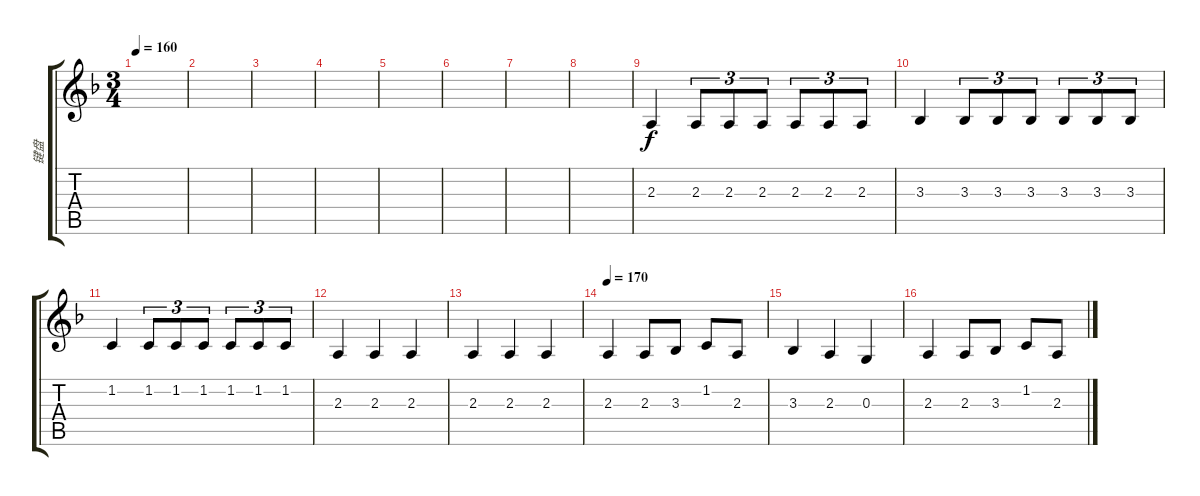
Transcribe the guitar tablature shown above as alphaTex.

\track ("键盘" "键盘") {instrument stringensemble1}
\staff {score tabs}
\tuning (E4 B3 G3 D3 A2 E2) {hide}
\ts (3 4)
\tempo 160
\clef g2
\ks f
|
|
|
|
|
|
|
|
2.3.4 2.3.8{tu (3 2)} 2.3.8{tu (3 2)} 2.3.8{tu (3 2)} 2.3.8{tu (3 2)} 2.3.8{tu (3 2)} 2.3.8{tu (3 2)} |
3.3.4 3.3.8{tu (3 2)} 3.3.8{tu (3 2)} 3.3.8{tu (3 2)} 3.3.8{tu (3 2)} 3.3.8{tu (3 2)} 3.3.8{tu (3 2)} |
1.2.4 1.2.8{tu (3 2)} 1.2.8{tu (3 2)} 1.2.8{tu (3 2)} 1.2.8{tu (3 2)} 1.2.8{tu (3 2)} 1.2.8{tu (3 2)} |
2.3.4 2.3.4 2.3.4 |
2.3.4 2.3.4 2.3.4 |
\tempo 170
2.3.4 2.3.8 3.3.8 1.2.8 2.3.8 |
3.3.4 2.3.4 0.3.4 |
2.3.4 2.3.8 3.3.8 1.2.8 2.3.8
